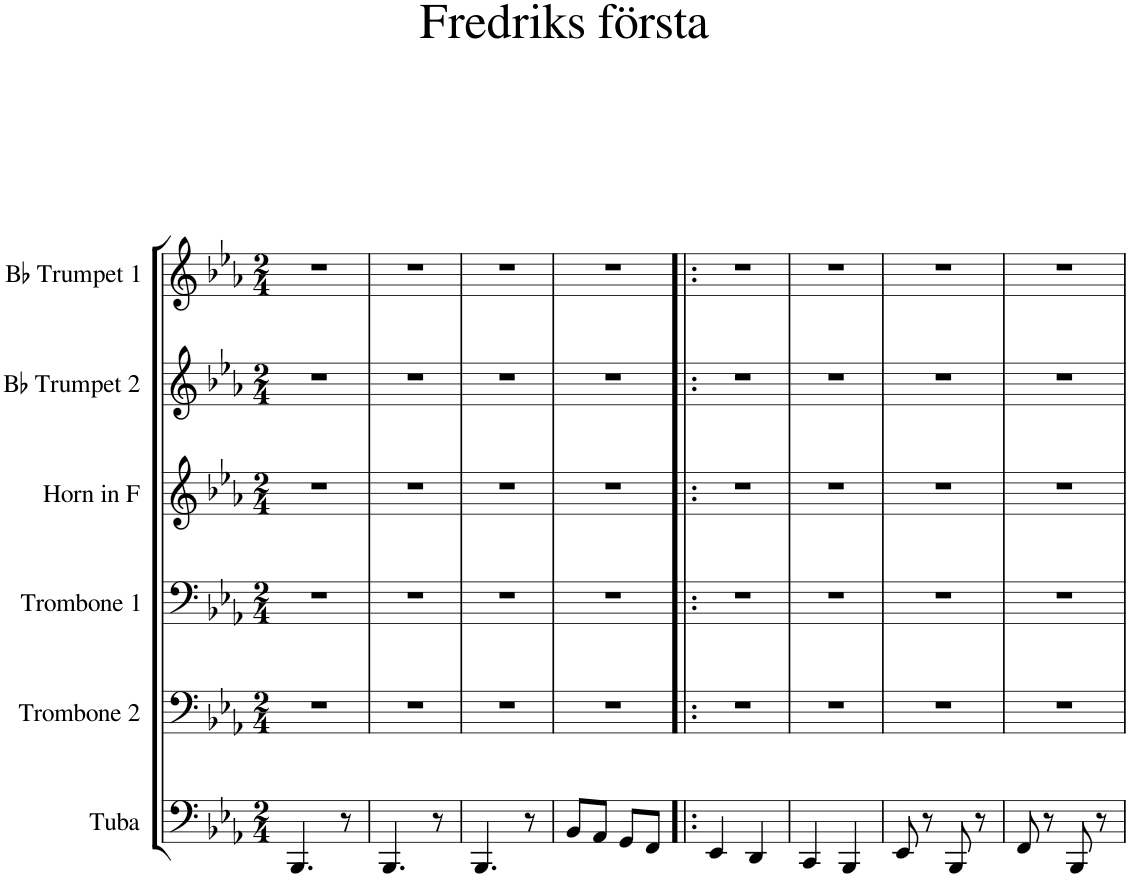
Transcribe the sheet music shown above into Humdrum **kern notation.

**kern	**kern	**kern	**kern	**kern	**kern
*part6	*part5	*part4	*part3	*part2	*part1
*staff6	*staff5	*staff4	*staff3	*staff2	*staff1
*I"Tuba	*I"Trombone 2	*I"Trombone 1	*I"Horn in F	*I"Bb Trumpet 2	*I"Bb Trumpet 1
*I'Tba	*I'Tbn.2	*I'Trb	*I'Hn	*I'Tpt	*I'Tpt
*clefF4	*clefF4	*clefF4	*clefG2	*clefG2	*clefG2
*	*	*	*ITrd4c7	*ITrd1c2	*ITrd1c2
*k[b-e-a-]	*k[b-e-a-]	*k[b-e-a-]	*k[b-e-a-]	*k[b-e-a-]	*k[b-e-a-]
*M2/4	*M2/4	*M2/4	*M2/4	*M2/4	*M2/4
=1	=1	=1	=1	=1	=1
4.BBB-/	2r	2r	2r	2r	2r
8r	.	.	.	.	.
=2	=2	=2	=2	=2	=2
4.BBB-/	2r	2r	2r	2r	2r
8r	.	.	.	.	.
=3	=3	=3	=3	=3	=3
4.BBB-/	2r	2r	2r	2r	2r
8r	.	.	.	.	.
=4	=4	=4	=4	=4	=4
8BB-/L	2r	2r	2r	2r	2r
8AA-/J	.	.	.	.	.
8GG/L	.	.	.	.	.
8FF/J	.	.	.	.	.
=5!|:	=5!|:	=5!|:	=5!|:	=5!|:	=5!|:
4EE-/	2r	2r	2r	2r	2r
4DD/	.	.	.	.	.
=6	=6	=6	=6	=6	=6
4CC/	2r	2r	2r	2r	2r
4BBB-/	.	.	.	.	.
=7	=7	=7	=7	=7	=7
8EE-/	2r	2r	2r	2r	2r
8r	.	.	.	.	.
8BBB-/	.	.	.	.	.
8r	.	.	.	.	.
=8	=8	=8	=8	=8	=8
8FF/	2r	2r	2r	2r	2r
8r	.	.	.	.	.
8BBB-/	.	.	.	.	.
8r	.	.	.	.	.
=	=	=	=	=	=
*-	*-	*-	*-	*-	*-
